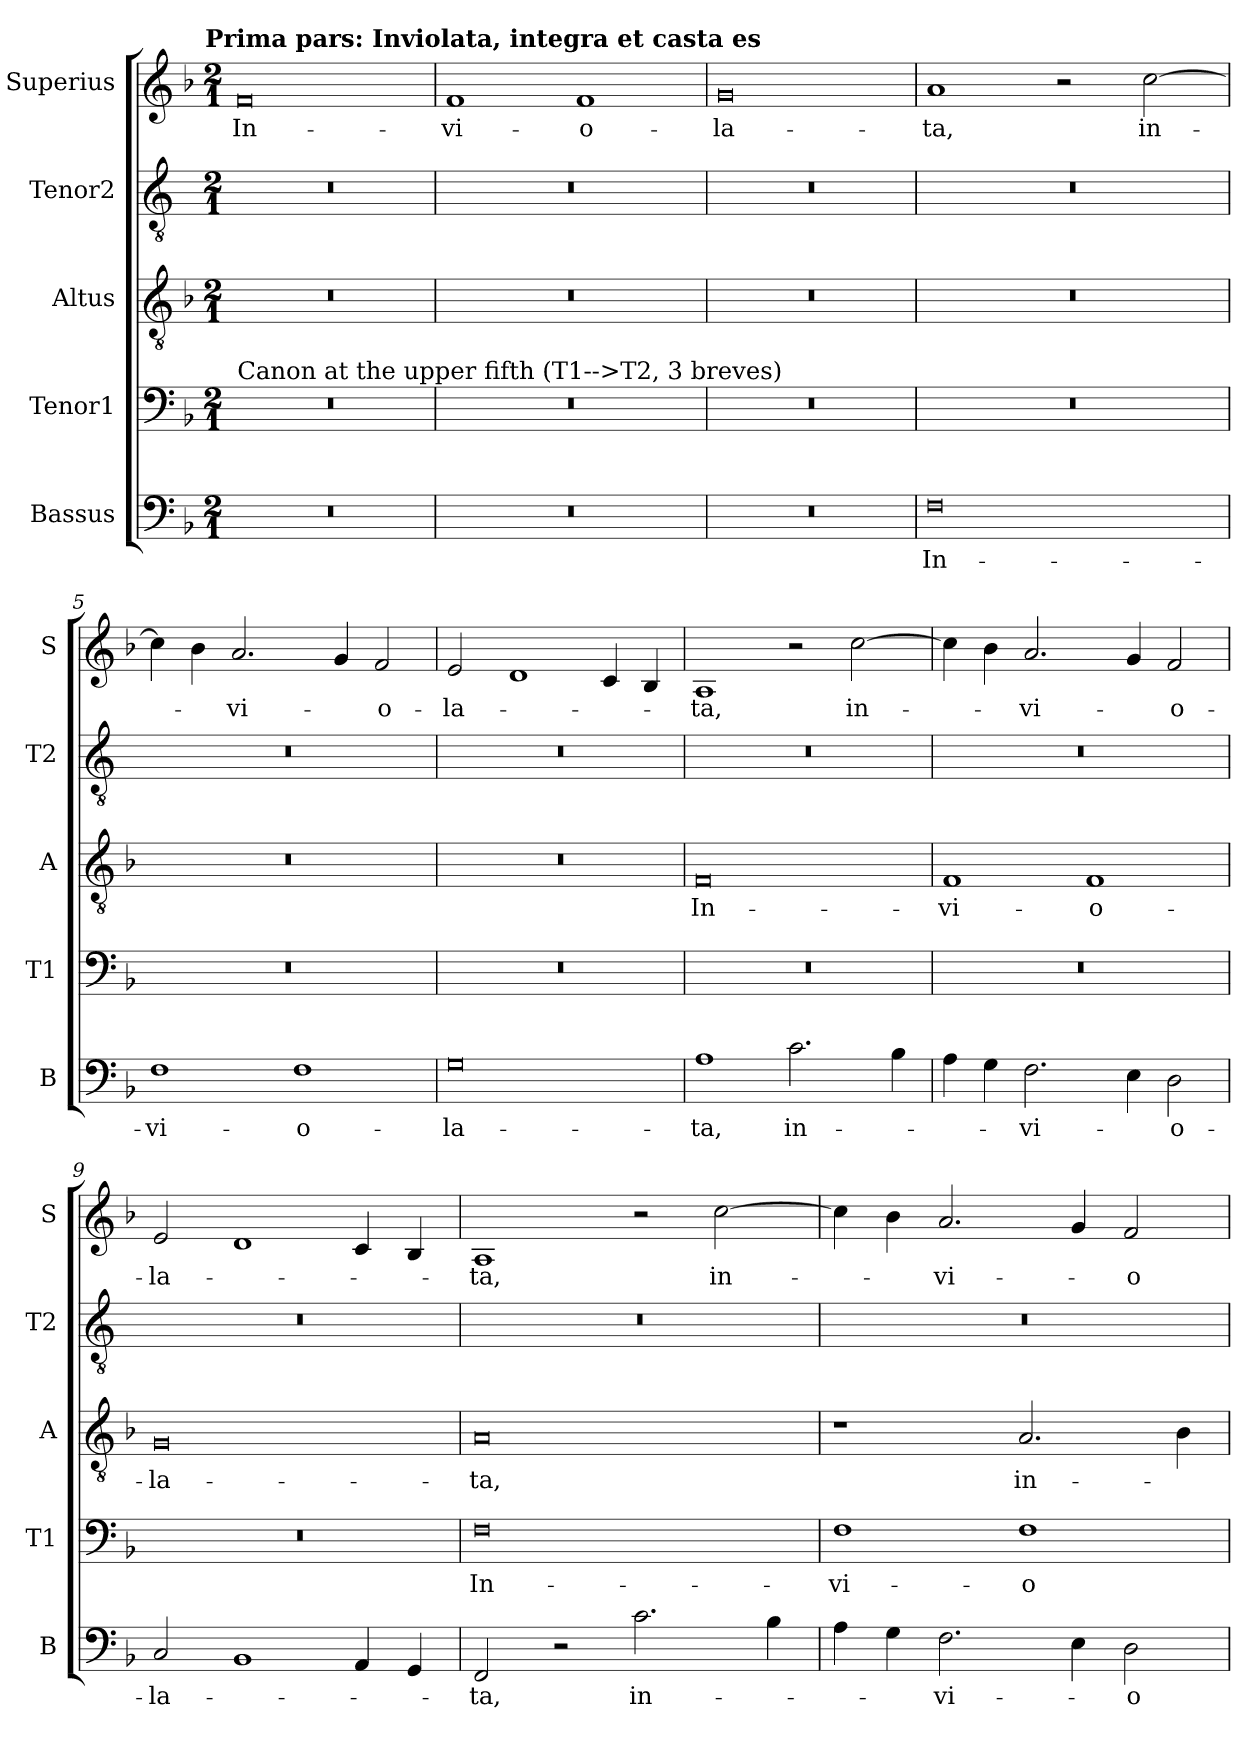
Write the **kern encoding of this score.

**kern	**text	**kern	**text	**kern	**text	**kern	**kern	**text
*part5	*part5	*part4	*part4	*part3	*part3	*part2	*part1	*part1
*staff5	*staff5	*staff4	*staff4	*staff3	*staff3	*staff2	*staff1	*staff1
*I"Bassus	*	*I"Tenor1	*	*I"Altus	*	*I"Tenor2	*I"Superius	*
*I'B	*	*I'T1	*	*I'A	*	*I'T2	*I'S	*
*clefF4	*	*clefF4	*	*clefGv2	*	*clefGv2	*clefG2	*
*k[b-]	*	*k[b-]	*	*k[b-]	*	*k[]	*k[b-]	*
!!LO:TX:omd:t=Prima pars&colon; Inviolata, integra et casta es
*M2/1	*	*M2/1	*	*M2/1	*	*M2/1	*M2/1	*
=1	=1	=1	=1	=1	=1	=1	=1	=1
!	!	!LO:TX:a:t=Canon at the upper fifth (T1-->T2, 3 breves)	!	!	!	!	!	!
0r	.	0r	.	0r	.	0r	0f	In-
=2	=2	=2	=2	=2	=2	=2	=2	=2
0r	.	0r	.	0r	.	0r	1f	-vi-
.	.	.	.	.	.	.	1f	-o-
=3	=3	=3	=3	=3	=3	=3	=3	=3
0r	.	0r	.	0r	.	0r	0g	-la-
=4	=4	=4	=4	=4	=4	=4	=4	=4
0F	In-	0r	.	0r	.	0r	1a	-ta,
.	.	.	.	.	.	.	2r	.
.	.	.	.	.	.	.	[2cc\	in-
=5	=5	=5	=5	=5	=5	=5	=5	=5
1F	-vi-	0r	.	0r	.	0r	4cc\]	.
.	.	.	.	.	.	.	4b-\	.
.	.	.	.	.	.	.	2.a/	-vi-
1F	-o-	.	.	.	.	.	.	.
.	.	.	.	.	.	.	4g/	.
.	.	.	.	.	.	.	2f/	-o-
=6	=6	=6	=6	=6	=6	=6	=6	=6
0G	-la-	0r	.	0r	.	0r	2e/	-la-
.	.	.	.	.	.	.	1d	.
.	.	.	.	.	.	.	4c/	.
.	.	.	.	.	.	.	4B-/	.
=7	=7	=7	=7	=7	=7	=7	=7	=7
1A	-ta,	0r	.	0F	In-	0r	1A	-ta,
2.c\	in-	.	.	.	.	.	2r	.
.	.	.	.	.	.	.	[2cc\	in-
4B-\	.	.	.	.	.	.	.	.
=8	=8	=8	=8	=8	=8	=8	=8	=8
4A\	.	0r	.	1F	-vi-	0r	4cc\]	.
4G\	.	.	.	.	.	.	4b-\	.
2.F\	-vi-	.	.	.	.	.	2.a/	-vi-
.	.	.	.	1F	-o-	.	.	.
4E\	.	.	.	.	.	.	4g/	.
2D\	-o-	.	.	.	.	.	2f/	-o-
=9	=9	=9	=9	=9	=9	=9	=9	=9
2C/	-la-	0r	.	0G	-la-	0r	2e/	-la-
1BB-	.	.	.	.	.	.	1d	.
4AA/	.	.	.	.	.	.	4c/	.
4GG/	.	.	.	.	.	.	4B-/	.
=10	=10	=10	=10	=10	=10	=10	=10	=10
2FF/	-ta,	0F	In-	0A	-ta,	0r	1A	-ta,
2r	.	.	.	.	.	.	.	.
2.c\	in-	.	.	.	.	.	2r	.
.	.	.	.	.	.	.	[2cc\	in-
4B-\	.	.	.	.	.	.	.	.
=11	=11	=11	=11	=11	=11	=11	=11	=11
4A\	.	1F	-vi-	1r	.	0r	4cc\]	.
4G\	.	.	.	.	.	.	4b-\	.
2.F\	-vi-	.	.	.	.	.	2.a/	-vi-
.	.	1F	-o-	2.A/	in-	.	.	.
4E\	.	.	.	.	.	.	4g/	.
2D\	-o-	.	.	.	.	.	2f/	-o-
.	.	.	.	4B-\	.	.	.	.
=	=	=	=	=	=	=	=	=
*-	*-	*-	*-	*-	*-	*-	*-	*-
